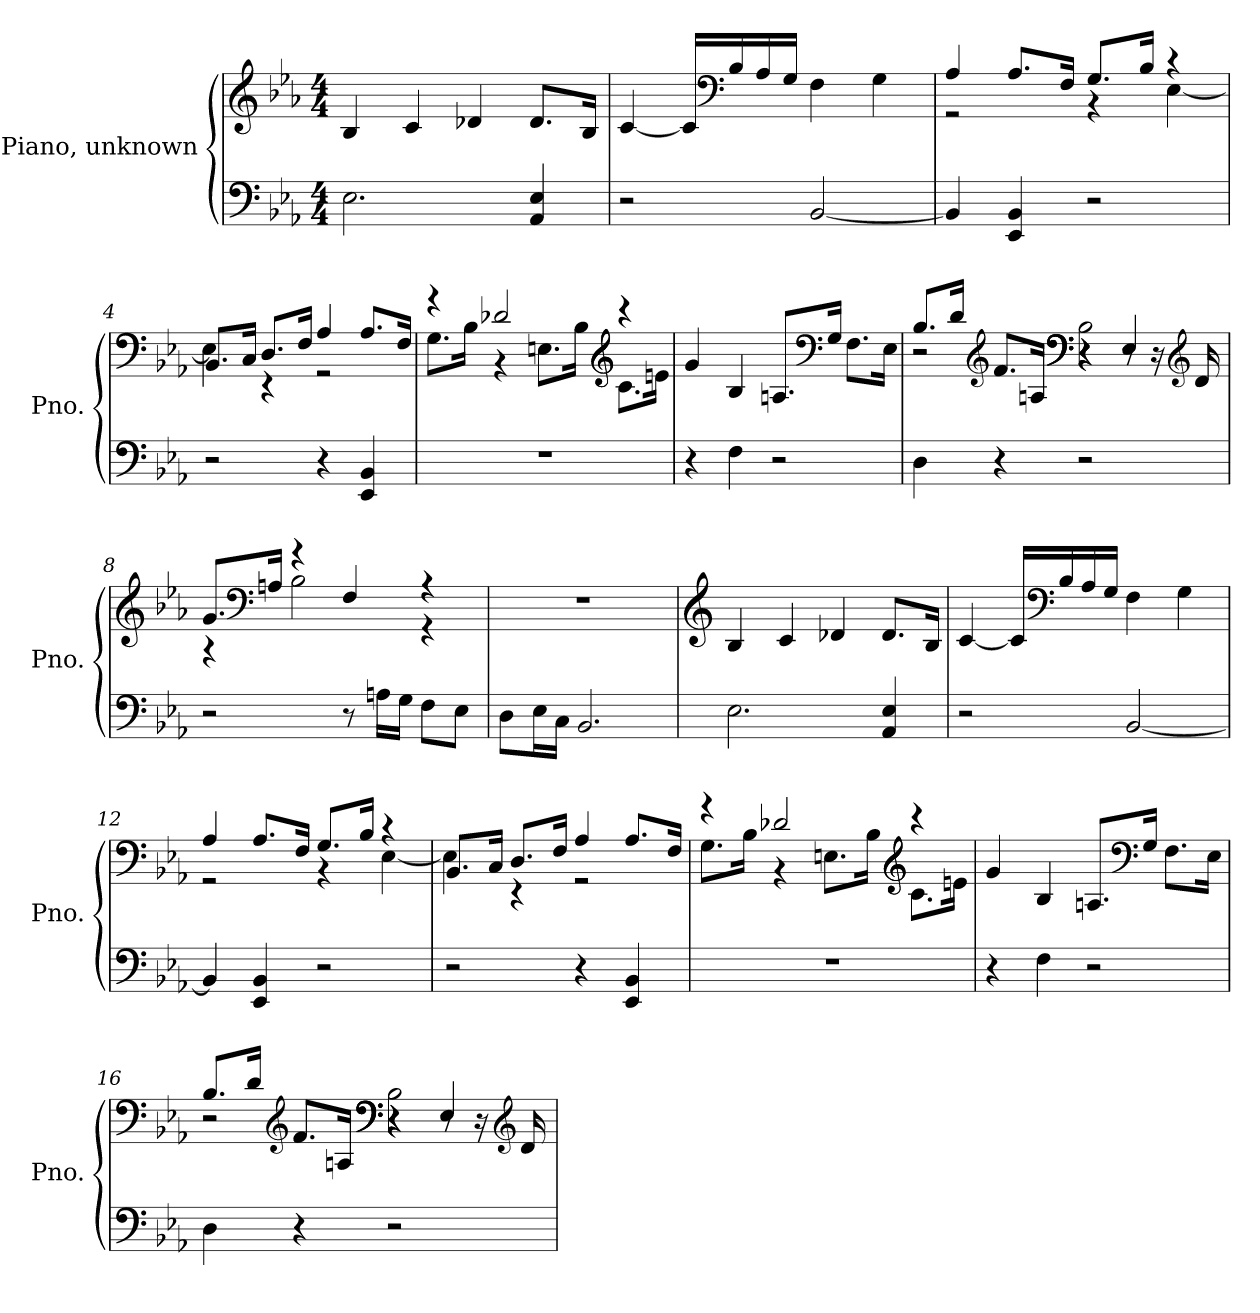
**kern	**kern
*part1	*part1
*staff2	*staff1
*I"Piano, unknown	*
*I'Pno.	*
*clefF4	*clefG2
*k[b-e-a-]	*k[b-e-a-]
*M4/4	*M4/4
*MM120	*MM120
=1	=1
2.E-\	4B-/
.	4c/
.	4d-X/
4AA-/ 4E-/	8.d-/L
.	16B-/Jk
=2	=2
2r	[4c/
.	16c/LL]
*	*clefF4
.	16B-/
.	16A-/
.	16G/JJ
[2BB-/	4F\
.	4G\
=3	=3
*	*^
4BB-/]	4A-/	2r
4EE-/ 4BB-/	8.A-/L	.
.	16F/Jk	.
2r	8.G/L	4r
.	16B-/Jk	.
.	4r	[4E-\
=4	=4	=4
2r	8.BB-/L	4E-\]
.	16C/Jk	.
.	8.D/L	4r
.	16F/Jk	.
4r	4A-/	2r
4EE-/ 4BB-/	8.A-/L	.
.	16F/Jk	.
!!LO:LB:g=z	!!
=5	=5	=5
1r	4r	8.G\L
.	.	16B-\Jk
.	2d-X/	4r
.	.	8.En\L
.	.	16B-\Jk
*	*clefG2	*
.	4r	8.c\L
.	.	16en\Jk
*	*v	*v
=6	=6
4r	4g/
4F\	4B-/
2r	8.An/L
*	*clefF4
.	16G/Jk
.	8.F\L
.	16E-\Jk
=7	=7
*	*^
*	*	*^
4D\	8.B-/L	2r	2r
.	16d/Jk	.	.
*	*clefG2	*	*
4r	8.f/L	.	.
.	16An/Jk	.	.
*	*clefF4	*	*
2r	4r	2B-\	4r
.	8r	.	4E-/
.	16r	.	.
*	*clefG2	*	*
.	16d/	.	.
*	*	*v	*v
!!LO:LB:g=z
=8	=8	=8
2r	8.g/L	4r
*	*clefF4	*
.	16An/Jk	.
.	4r	2B-\
8r	4F/	.
16An\LL	.	.
16G\JJ	.	.
8F\L	4r	4r
8E-\J	.	.
*	*v	*v
=9	=9
8D\L	1r
16E-\L	.
16C\JJ	.
2.BB-/	.
=10	=10
*	*clefG2
2.E-\	4B-/
.	4c/
.	4d-X/
4AA-/ 4E-/	8.d-/L
.	16B-/Jk
=11	=11
2r	[4c/
.	16c/LL]
*	*clefF4
.	16B-/
.	16A-/
.	16G/JJ
[2BB-/	4F\
.	4G\
=12	=12
*	*^
4BB-/]	4A-/	2r
4EE-/ 4BB-/	8.A-/L	.
.	16F/Jk	.
2r	8.G/L	4r
.	16B-/Jk	.
.	4r	[4E-\
!!LO:LB:g=z	!!
=13	=13	=13
2r	8.BB-/L	4E-\]
.	16C/Jk	.
.	8.D/L	4r
.	16F/Jk	.
4r	4A-/	2r
4EE-/ 4BB-/	8.A-/L	.
.	16F/Jk	.
=14	=14	=14
1r	4r	8.G\L
.	.	16B-\Jk
.	2d-X/	4r
.	.	8.En\L
.	.	16B-\Jk
*	*clefG2	*
.	4r	8.c\L
.	.	16en\Jk
*	*v	*v
=15	=15
4r	4g/
4F\	4B-/
2r	8.An/L
*	*clefF4
.	16G/Jk
.	8.F\L
.	16E-\Jk
!!LO:LB:g=z
=16	=16
*	*^
*	*	*^
4D\	8.B-/L	2r	2r
.	16d/Jk	.	.
*	*clefG2	*	*
4r	8.f/L	.	.
.	16An/Jk	.	.
*	*clefF4	*	*
2r	4r	2B-\	4r
.	8r	.	4E-/
.	16r	.	.
*	*clefG2	*	*
.	16d/	.	.
*	*v	*v	*v
=	=
*-	*-
